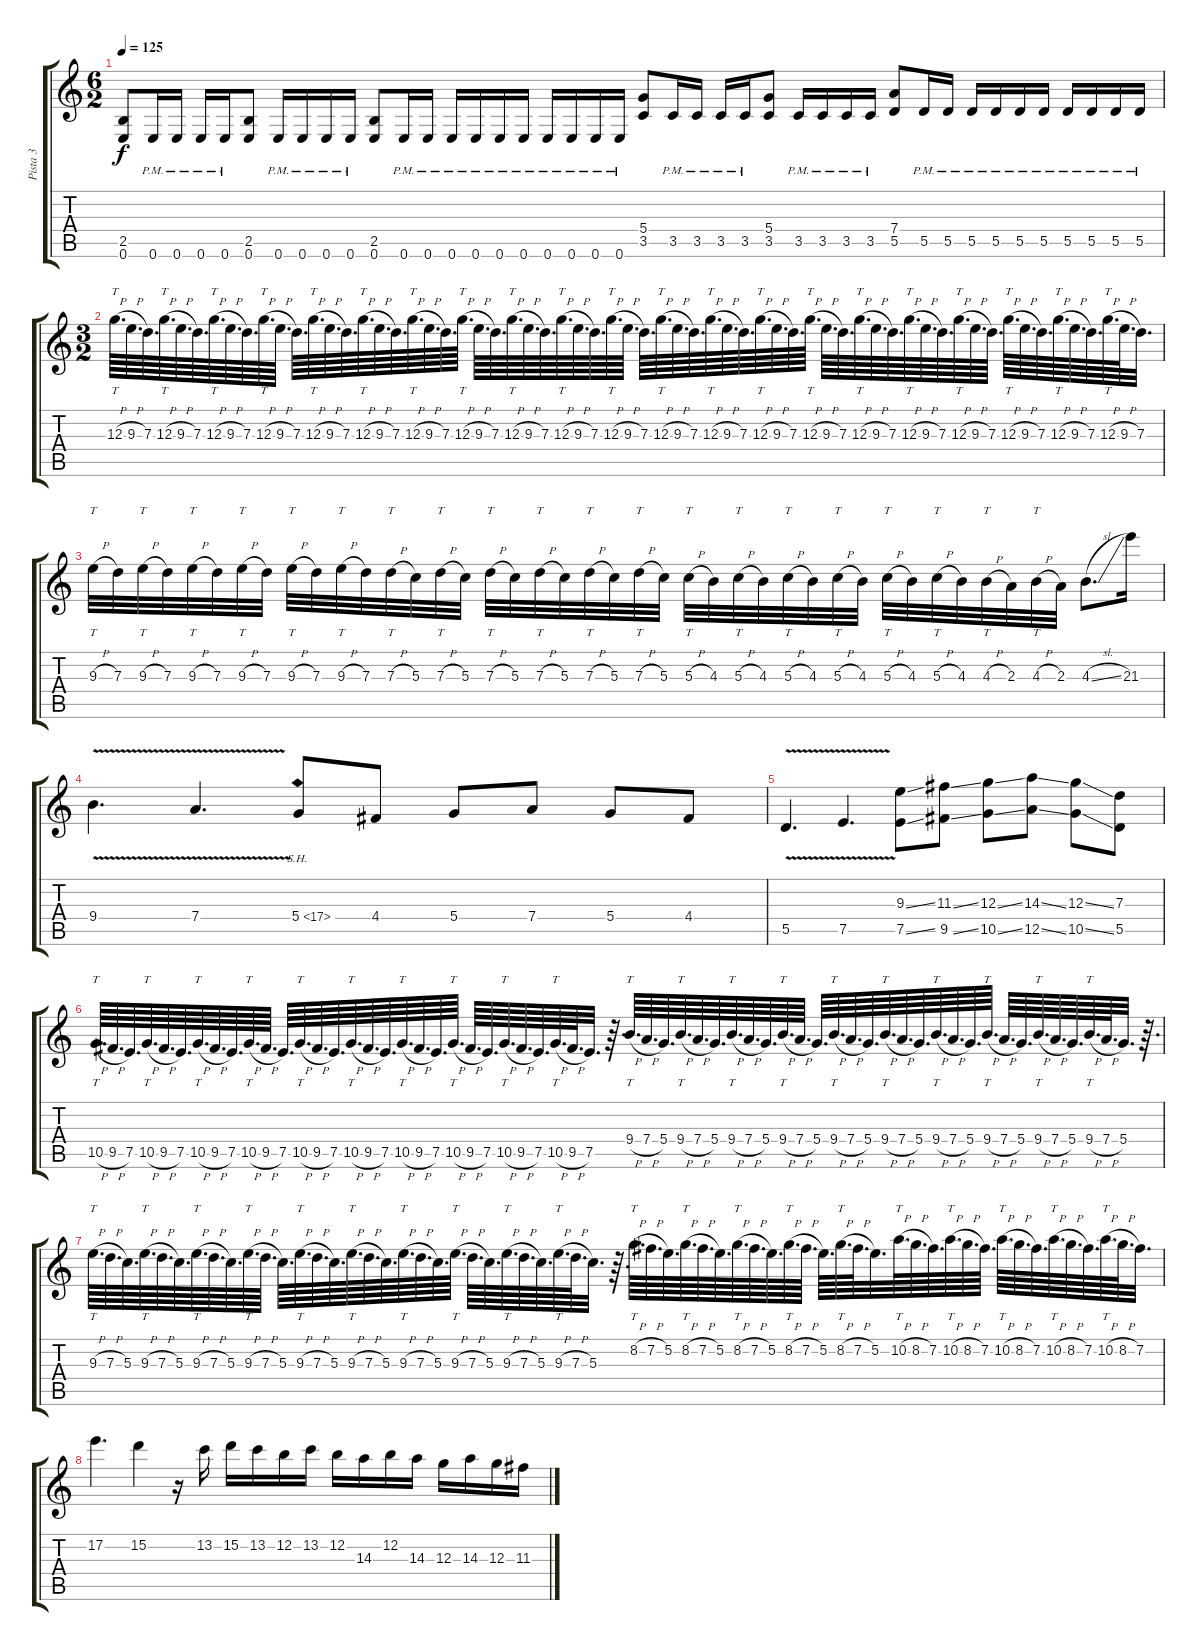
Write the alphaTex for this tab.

\track ("Pista 3" "Pista 3") {instrument overdrivenguitar}
\staff {score tabs}
\tuning (E4 B3 G3 D3 A2 E2) {hide}
\ts (6 2)
\tempo 125
\clef g2
\ks c
(2.5 0.6).8{dy f} 0.6{pm}.16 0.6{pm}.16 0.6{pm}.16 0.6{pm}.16 (2.5 0.6).8 0.6{pm}.16 0.6{pm}.16 0.6{pm}.16 0.6{pm}.16 (2.5 0.6).8 0.6{pm}.16 0.6{pm}.16 0.6{pm}.16 0.6{pm}.16 0.6{pm}.16 0.6{pm}.16 0.6{pm}.16 0.6{pm}.16 0.6{pm}.16 0.6{pm}.16 (5.4 3.5).8 3.5{pm}.16 3.5{pm}.16 3.5{pm}.16 3.5{pm}.16 (5.4 3.5).8 3.5{pm}.16 3.5{pm}.16 3.5{pm}.16 3.5{pm}.16 (7.4 5.5).8 5.5{pm}.16 5.5{pm}.16 5.5{pm}.16 5.5{pm}.16 5.5{pm}.16 5.5{pm}.16 5.5{pm}.16 5.5{pm}.16 5.5{pm}.16 5.5{pm}.16 |
\ts (3 2)
12.3{h}.64{tt d} 9.3{h}.64{d} 7.3.64{d} 12.3{h}.64{tt d} 9.3{h}.64{d} 7.3.64{d} 12.3{h}.64{tt d} 9.3{h}.64{d} 7.3.64{d} 12.3{h}.64{tt d} 9.3{h}.64{d} 7.3.64{d} 12.3{h}.64{tt d} 9.3{h}.64{d} 7.3.64{d} 12.3{h}.64{tt d} 9.3{h}.64{d} 7.3.64{d} 12.3{h}.64{tt d} 9.3{h}.64{d} 7.3.64{d} 12.3{h}.64{tt d} 9.3{h}.64{d} 7.3.64{d} 12.3{h}.64{tt d} 9.3{h}.64{d} 7.3.64{d} 12.3{h}.64{tt d} 9.3{h}.64{d} 7.3.64{d} 12.3{h}.64{tt d} 9.3{h}.64{d} 7.3.64{d} 12.3{h}.64{tt d} 9.3{h}.64{d} 7.3.64{d} 12.3{h}.64{tt d} 9.3{h}.64{d} 7.3.64{d} 12.3{h}.64{tt d} 9.3{h}.64{d} 7.3.64{d} 12.3{h}.64{tt d} 9.3{h}.64{d} 7.3.64{d} 12.3{h}.64{tt d} 9.3{h}.64{d} 7.3.64{d} 12.3{h}.64{tt d} 9.3{h}.64{d} 7.3.64{d} 12.3{h}.64{tt d} 9.3{h}.64{d} 7.3.64{d} 12.3{h}.64{tt d} 9.3{h}.64{d} 7.3.64{d} 12.3{h}.64{tt d} 9.3{h}.64{d} 7.3.64{d} 12.3{h}.64{tt d} 9.3{h}.64{d} 7.3.32{d} |
9.3{h}.32{tt} 7.3.32 9.3{h}.32{tt} 7.3.32 9.3{h}.32{tt} 7.3.32 9.3{h}.32{tt} 7.3.32 9.3{h}.32{tt} 7.3.32 9.3{h}.32{tt} 7.3.32 7.3{h}.32{tt} 5.3.32 7.3{h}.32{tt} 5.3.32 7.3{h}.32{tt} 5.3.32 7.3{h}.32{tt} 5.3.32 7.3{h}.32{tt} 5.3.32 7.3{h}.32{tt} 5.3.32 5.3{h}.32{tt} 4.3.32 5.3{h}.32{tt} 4.3.32 5.3{h}.32{tt} 4.3.32 5.3{h}.32{tt} 4.3.32 5.3{h}.32{tt} 4.3.32 5.3{h}.32{tt} 4.3.32 4.3{h}.32{tt} 2.3.32 4.3{h}.32{tt} 2.3.32 4.3{sl}.8{d} 21.3.16 |
9.4{v}.4{d} 7.4{v}.4{d} 5.4{sh 12}.8 4.4.8 5.4.8 7.4.8 5.4.8 4.4.8 |
5.5{v}.4{d} 7.5{v}.4{d} (9.3{ss} 7.5{ss}).8 (11.3{ss} 9.5{ss}).8 (12.3{ss} 10.5{ss}).8 (14.3{ss} 12.5{ss}).8 (12.3{ss} 10.5{ss}).8 (7.3 5.5).8 |
10.5{h}.64{tt d} 9.5{h}.64{d} 7.5.64{d} 10.5{h}.64{tt d} 9.5{h}.64{d} 7.5.64{d} 10.5{h}.64{tt d} 9.5{h}.64{d} 7.5.64{d} 10.5{h}.64{tt d} 9.5{h}.64{d} 7.5.64{d} 10.5{h}.64{tt d} 9.5{h}.64{d} 7.5.64{d} 10.5{h}.64{tt d} 9.5{h}.64{d} 7.5.64{d} 10.5{h}.64{tt d} 9.5{h}.64{d} 7.5.64{d} 10.5{h}.64{tt d} 9.5{h}.64{d} 7.5.64{d} 10.5{h}.64{tt d} 9.5{h}.64{d} 7.5.64{d} 10.5{h}.64{tt d} 9.5{h}.64{d} 7.5.32{d} r.64{d} 9.4{h}.64{tt d} 7.4{h}.64{d} 5.4.64{d} 9.4{h}.64{tt d} 7.4{h}.64{d} 5.4.64{d} 9.4{h}.64{tt d} 7.4{h}.64{d} 5.4.64{d} 9.4{h}.64{tt d} 7.4{h}.64{d} 5.4.64{d} 9.4{h}.64{tt d} 7.4{h}.64{d} 5.4.64{d} 9.4{h}.64{tt d} 7.4{h}.64{d} 5.4.64{d} 9.4{h}.64{tt d} 7.4{h}.64{d} 5.4.64{d} 9.4{h}.64{tt d} 7.4{h}.64{d} 5.4.64{d} 9.4{h}.64{tt d} 7.4{h}.64{d} 5.4.64{d} 9.4{h}.64{tt d} 7.4{h}.64{d} 5.4.32{d} r.64{d} |
9.3{h}.64{tt d} 7.3{h}.64{d} 5.3.64{d} 9.3{h}.64{tt d} 7.3{h}.64{d} 5.3.64{d} 9.3{h}.64{tt d} 7.3{h}.64{d} 5.3.64{d} 9.3{h}.64{tt d} 7.3{h}.64{d} 5.3.64{d} 9.3{h}.64{tt d} 7.3{h}.64{d} 5.3.64{d} 9.3{h}.64{tt d} 7.3{h}.64{d} 5.3.64{d} 9.3{h}.64{tt d} 7.3{h}.64{d} 5.3.64{d} 9.3{h}.64{tt d} 7.3{h}.64{d} 5.3.64{d} 9.3{h}.64{tt d} 7.3{h}.64{d} 5.3.64{d} 9.3{h}.64{tt d} 7.3{h}.64{d} 5.3.32{d} r.64{d} 8.2{h}.64{tt d} 7.2{h}.64{d} 5.2.64{d} 8.2{h}.64{tt d} 7.2{h}.64{d} 5.2.64{d} 8.2{h}.64{tt d} 7.2{h}.64{d} 5.2.64{d} 8.2{h}.64{tt d} 7.2{h}.64{d} 5.2.64{d} 8.2{h}.64{tt d} 7.2{h}.64{d} 5.2.32{d} 10.2{h}.64{tt d} 8.2{h}.64{d} 7.2.64{d} 10.2{h}.64{tt d} 8.2{h}.64{d} 7.2.64{d} 10.2{h}.64{tt d} 8.2{h}.64{d} 7.2.64{d} 10.2{h}.64{tt d} 8.2{h}.64{d} 7.2.64{d} 10.2{h}.64{tt d} 8.2{h}.64{d} 7.2.32{d} |
17.2.4{d} 15.2.4 r.16 13.2.16 15.2.16 13.2.16 12.2.16 13.2.16 12.2.16 14.3.16 12.2.16 14.3.16 12.3.16 14.3.16 12.3.16 11.3.16
